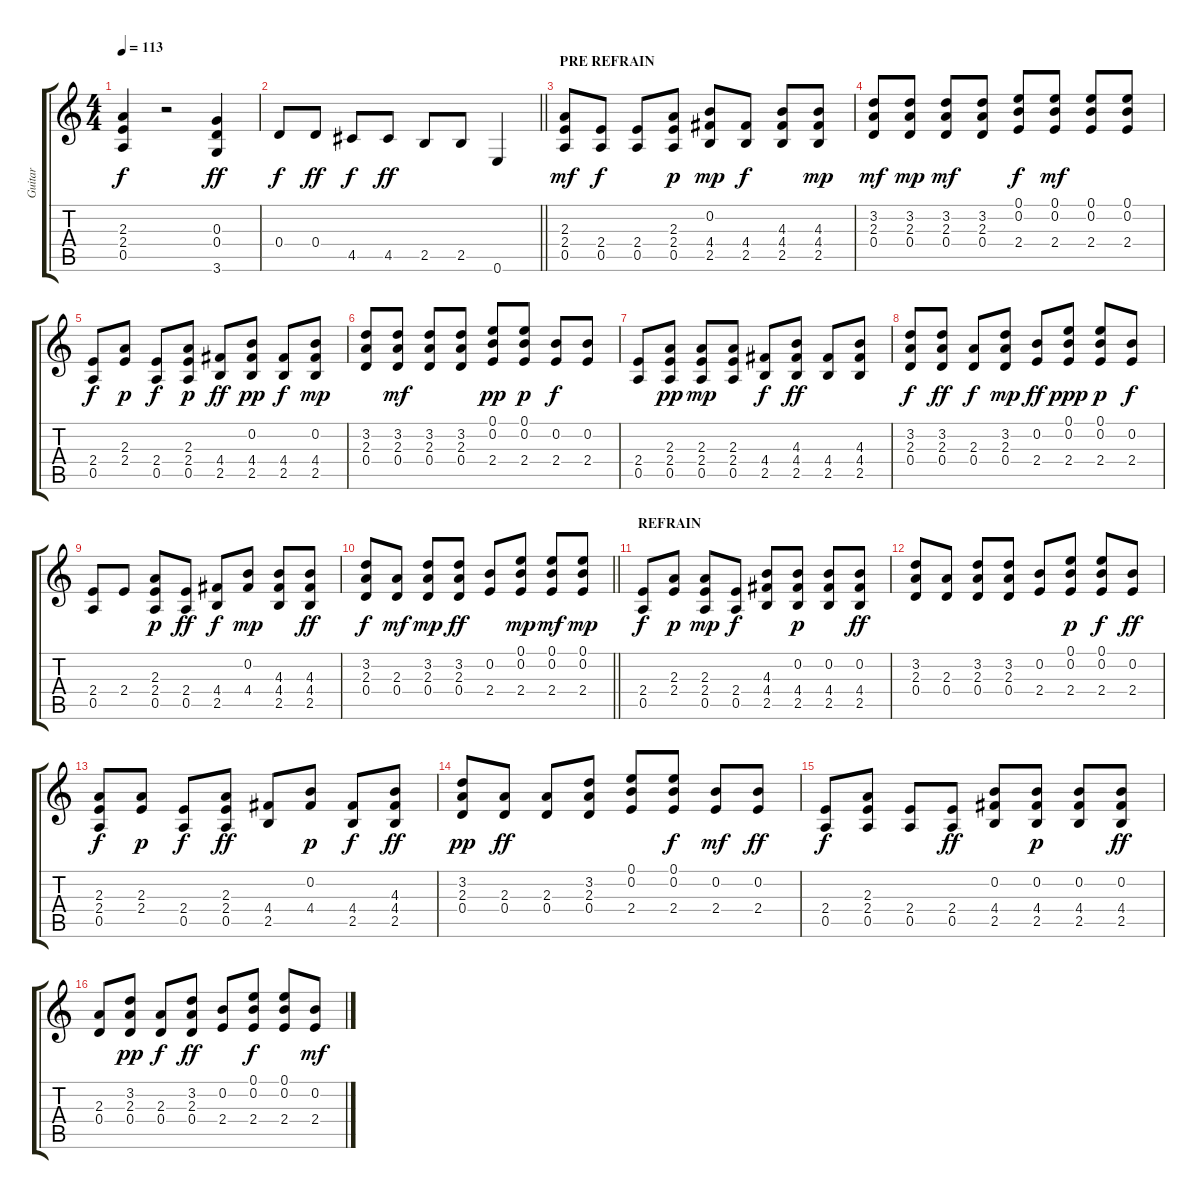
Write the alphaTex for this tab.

\track ("Guitar" "Guitar") {instrument distortionguitar}
\staff {score tabs}
\tuning (E4 B3 G3 D3 A2 E2) {hide}
\ts (4 4)
\tempo 113
\clef g2
\ks c
(2.3 2.4 0.5).4{dy f} r.2 (0.3 0.4 3.6).4{dy ff} |
\barLineRight lightlight
0.4.8{dy f} 0.4.8{dy ff} 4.5.8{dy f} 4.5.8{dy ff} 2.5.8 2.5.8 0.6.4 |
\section ("" "PRE REFRAIN")
(2.3 2.4 0.5).8{dy mf} (2.4 0.5).8{dy f} (2.4 0.5).8 (2.3 2.4 0.5).8{dy p} (0.2 4.4 2.5).8{dy mp} (4.4 2.5).8{dy f} (4.3 4.4 2.5).8 (4.3 4.4 2.5).8{dy mp} |
(3.2 2.3 0.4).8{dy mf} (3.2 2.3 0.4).8{dy mp} (3.2 2.3 0.4).8{dy mf} (3.2 2.3 0.4).8 (0.1 0.2 2.4).8{dy f} (0.1 0.2 2.4).8{dy mf} (0.1 0.2 2.4).8 (0.1 0.2 2.4).8 |
(2.4 0.5).8{dy f} (2.3 2.4).8{dy p} (2.4 0.5).8{dy f} (2.3 2.4 0.5).8{dy p} (4.4 2.5).8{dy ff} (0.2 4.4 2.5).8{dy pp} (4.4 2.5).8{dy f} (0.2 4.4 2.5).8{dy mp} |
(3.2 2.3 0.4).8 (3.2 2.3 0.4).8{dy mf} (3.2 2.3 0.4).8 (3.2 2.3 0.4).8 (0.1 0.2 2.4).8{dy pp} (0.1 0.2 2.4).8{dy p} (0.2 2.4).8{dy f} (0.2 2.4).8 |
(2.4 0.5).8 (2.3 2.4 0.5).8{dy pp} (2.3 2.4 0.5).8{dy mp} (2.3 2.4 0.5).8 (4.4 2.5).8{dy f} (4.3 4.4 2.5).8{dy ff} (4.4 2.5).8 (4.3 4.4 2.5).8 |
(3.2 2.3 0.4).8{dy f} (3.2 2.3 0.4).8{dy ff} (2.3 0.4).8{dy f} (3.2 2.3 0.4).8{dy mp} (0.2 2.4).8{dy ff} (0.1 0.2 2.4).8{dy ppp} (0.1 0.2 2.4).8{dy p} (0.2 2.4).8{dy f} |
(2.4 0.5).8 2.4.8 (2.3 2.4 0.5).8{dy p} (2.4 0.5).8{dy ff} (4.4 2.5).8{dy f} (0.2 4.4).8{dy mp} (4.3 4.4 2.5).8 (4.3 4.4 2.5).8{dy ff} |
\barLineRight lightlight
(3.2 2.3 0.4).8{dy f} (2.3 0.4).8{dy mf} (3.2 2.3 0.4).8{dy mp} (3.2 2.3 0.4).8{dy ff} (0.2 2.4).8 (0.1 0.2 2.4).8{dy mp} (0.1 0.2 2.4).8{dy mf} (0.1 0.2 2.4).8{dy mp} |
\section ("" "REFRAIN")
(2.4 0.5).8{dy f} (2.3 2.4).8{dy p} (2.3 2.4 0.5).8{dy mp} (2.4 0.5).8{dy f} (4.3 4.4 2.5).8 (0.2 4.4 2.5).8{dy p} (0.2 4.4 2.5).8 (0.2 4.4 2.5).8{dy ff} |
(3.2 2.3 0.4).8 (2.3 0.4).8 (3.2 2.3 0.4).8 (3.2 2.3 0.4).8 (0.2 2.4).8 (0.1 0.2 2.4).8{dy p} (0.1 0.2 2.4).8{dy f} (0.2 2.4).8{dy ff} |
(2.3 2.4 0.5).8{dy f} (2.3 2.4).8{dy p} (2.4 0.5).8{dy f} (2.3 2.4 0.5).8{dy ff} (4.4 2.5).8 (0.2 4.4).8{dy p} (4.4 2.5).8{dy f} (4.3 4.4 2.5).8{dy ff} |
(3.2 2.3 0.4).8{dy pp} (2.3 0.4).8{dy ff} (2.3 0.4).8 (3.2 2.3 0.4).8 (0.1 0.2 2.4).8 (0.1 0.2 2.4).8{dy f} (0.2 2.4).8{dy mf} (0.2 2.4).8{dy ff} |
(2.4 0.5).8{dy f} (2.3 2.4 0.5).8 (2.4 0.5).8 (2.4 0.5).8{dy ff} (0.2 4.4 2.5).8 (0.2 4.4 2.5).8{dy p} (0.2 4.4 2.5).8 (0.2 4.4 2.5).8{dy ff} |
(2.3 0.4).8 (3.2 2.3 0.4).8{dy pp} (2.3 0.4).8{dy f} (3.2 2.3 0.4).8{dy ff} (0.2 2.4).8 (0.1 0.2 2.4).8{dy f} (0.1 0.2 2.4).8 (0.2 2.4).8{dy mf}
